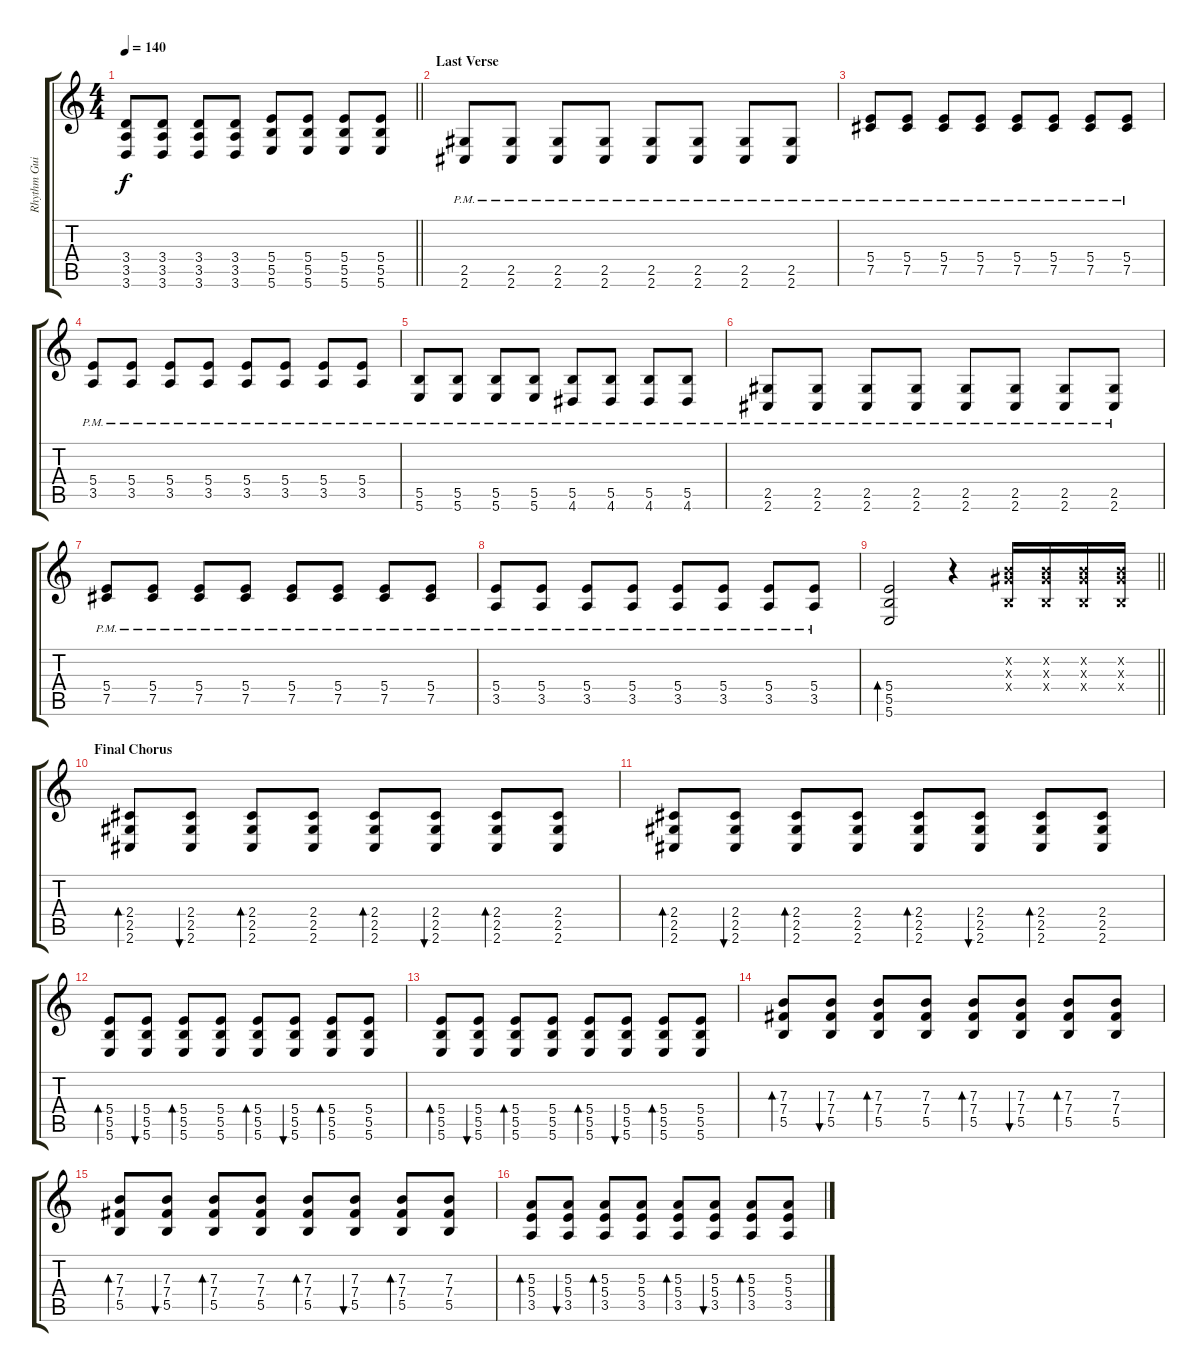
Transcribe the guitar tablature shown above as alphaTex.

\track ("Rhythm Guitar" "Rhythm Gui") {instrument acousticguitarsteel}
\staff {score tabs}
\tuning (Db4 Ab3 E3 B2 Gb2 B1) {hide}
\ts (4 4)
\tempo 140
\clef g2
\barLineRight lightlight
\ks c
(3.4 3.5 3.6).8{dy f} (3.4 3.5 3.6).8 (3.4 3.5 3.6).8 (3.4 3.5 3.6).8 (5.4 5.5 5.6).8 (5.4 5.5 5.6).8 (5.4 5.5 5.6).8 (5.4 5.5 5.6).8 |
\section ("" "Last Verse")
(2.5{pm} 2.6{pm}).8 (2.5{pm} 2.6{pm}).8 (2.5{pm} 2.6{pm}).8 (2.5{pm} 2.6{pm}).8 (2.5{pm} 2.6{pm}).8 (2.5{pm} 2.6{pm}).8 (2.5{pm} 2.6{pm}).8 (2.5{pm} 2.6{pm}).8 |
(5.4{pm} 7.5{pm}).8 (5.4{pm} 7.5{pm}).8 (5.4{pm} 7.5{pm}).8 (5.4{pm} 7.5{pm}).8 (5.4{pm} 7.5{pm}).8 (5.4{pm} 7.5{pm}).8 (5.4{pm} 7.5{pm}).8 (5.4{pm} 7.5{pm}).8 |
(5.4{pm} 3.5{pm}).8 (5.4{pm} 3.5{pm}).8 (5.4{pm} 3.5{pm}).8 (5.4{pm} 3.5{pm}).8 (5.4{pm} 3.5{pm}).8 (5.4{pm} 3.5{pm}).8 (5.4{pm} 3.5{pm}).8 (5.4{pm} 3.5{pm}).8 |
(5.5{pm} 5.6{pm}).8 (5.5{pm} 5.6{pm}).8 (5.5{pm} 5.6{pm}).8 (5.5{pm} 5.6{pm}).8 (5.5{pm} 4.6{pm}).8 (5.5{pm} 4.6{pm}).8 (5.5{pm} 4.6{pm}).8 (5.5{pm} 4.6{pm}).8 |
(2.5{pm} 2.6{pm}).8 (2.5{pm} 2.6{pm}).8 (2.5{pm} 2.6{pm}).8 (2.5{pm} 2.6{pm}).8 (2.5{pm} 2.6{pm}).8 (2.5{pm} 2.6{pm}).8 (2.5{pm} 2.6{pm}).8 (2.5{pm} 2.6{pm}).8 |
(5.4{pm} 7.5{pm}).8 (5.4{pm} 7.5{pm}).8 (5.4{pm} 7.5{pm}).8 (5.4{pm} 7.5{pm}).8 (5.4{pm} 7.5{pm}).8 (5.4{pm} 7.5{pm}).8 (5.4{pm} 7.5{pm}).8 (5.4{pm} 7.5{pm}).8 |
(5.4{pm} 3.5{pm}).8 (5.4{pm} 3.5{pm}).8 (5.4{pm} 3.5{pm}).8 (5.4{pm} 3.5{pm}).8 (5.4{pm} 3.5{pm}).8 (5.4{pm} 3.5{pm}).8 (5.4{pm} 3.5{pm}).8 (5.4{pm} 3.5{pm}).8 |
\barLineRight lightlight
(5.4 5.5 5.6).2{bd 60} r.4 (0.2{x} 7.3{x} 0.4{x}).16 (0.2{x} 7.3{x} 0.4{x}).16 (0.2{x} 7.3{x} 0.4{x}).16 (0.2{x} 7.3{x} 0.4{x}).16 |
\section ("" "Final Chorus")
(2.4 2.5 2.6).8{bd 60} (2.4 2.5 2.6).8{bu 60} (2.4 2.5 2.6).8{bd 60} (2.4 2.5 2.6).8 (2.4 2.5 2.6).8{bd 60} (2.4 2.5 2.6).8{bu 60} (2.4 2.5 2.6).8{bd 60} (2.4 2.5 2.6).8 |
(2.4 2.5 2.6).8{bd 60} (2.4 2.5 2.6).8{bu 60} (2.4 2.5 2.6).8{bd 60} (2.4 2.5 2.6).8 (2.4 2.5 2.6).8{bd 60} (2.4 2.5 2.6).8{bu 60} (2.4 2.5 2.6).8{bd 60} (2.4 2.5 2.6).8 |
(5.4 5.5 5.6).8{bd 60} (5.4 5.5 5.6).8{bu 60} (5.4 5.5 5.6).8{bd 60} (5.4 5.5 5.6).8 (5.4 5.5 5.6).8{bd 60} (5.4 5.5 5.6).8{bu 60} (5.4 5.5 5.6).8{bd 60} (5.4 5.5 5.6).8 |
(5.4 5.5 5.6).8{bd 60} (5.4 5.5 5.6).8{bu 60} (5.4 5.5 5.6).8{bd 60} (5.4 5.5 5.6).8 (5.4 5.5 5.6).8{bd 60} (5.4 5.5 5.6).8{bu 60} (5.4 5.5 5.6).8{bd 60} (5.4 5.5 5.6).8 |
(7.3 7.4 5.5).8{bd 60} (7.3 7.4 5.5).8{bu 60} (7.3 7.4 5.5).8{bd 60} (7.3 7.4 5.5).8 (7.3 7.4 5.5).8{bd 60} (7.3 7.4 5.5).8{bu 60} (7.3 7.4 5.5).8{bd 60} (7.3 7.4 5.5).8 |
(7.3 7.4 5.5).8{bd 60} (7.3 7.4 5.5).8{bu 60} (7.3 7.4 5.5).8{bd 60} (7.3 7.4 5.5).8 (7.3 7.4 5.5).8{bd 60} (7.3 7.4 5.5).8{bu 60} (7.3 7.4 5.5).8{bd 60} (7.3 7.4 5.5).8 |
(5.3 5.4 3.5).8{bd 60} (5.3 5.4 3.5).8{bu 60} (5.3 5.4 3.5).8{bd 60} (5.3 5.4 3.5).8 (5.3 5.4 3.5).8{bd 60} (5.3 5.4 3.5).8{bu 60} (5.3 5.4 3.5).8{bd 60} (5.3 5.4 3.5).8
